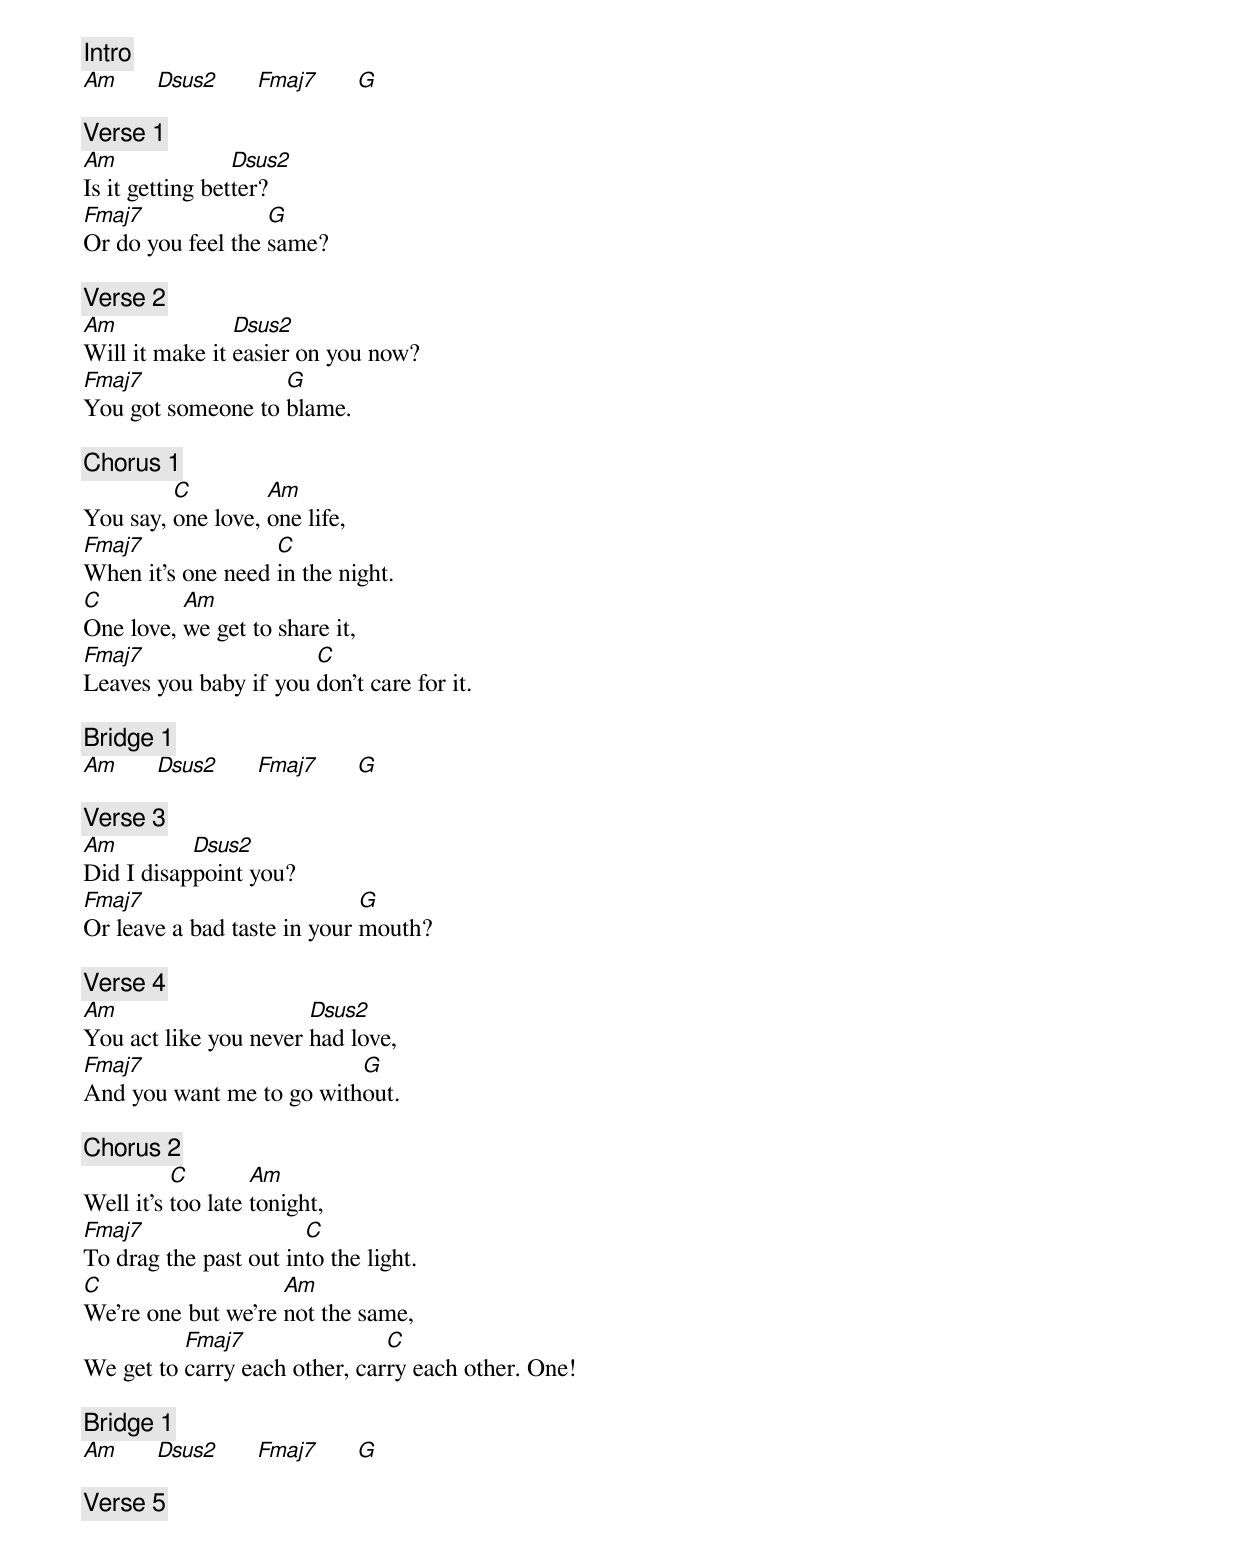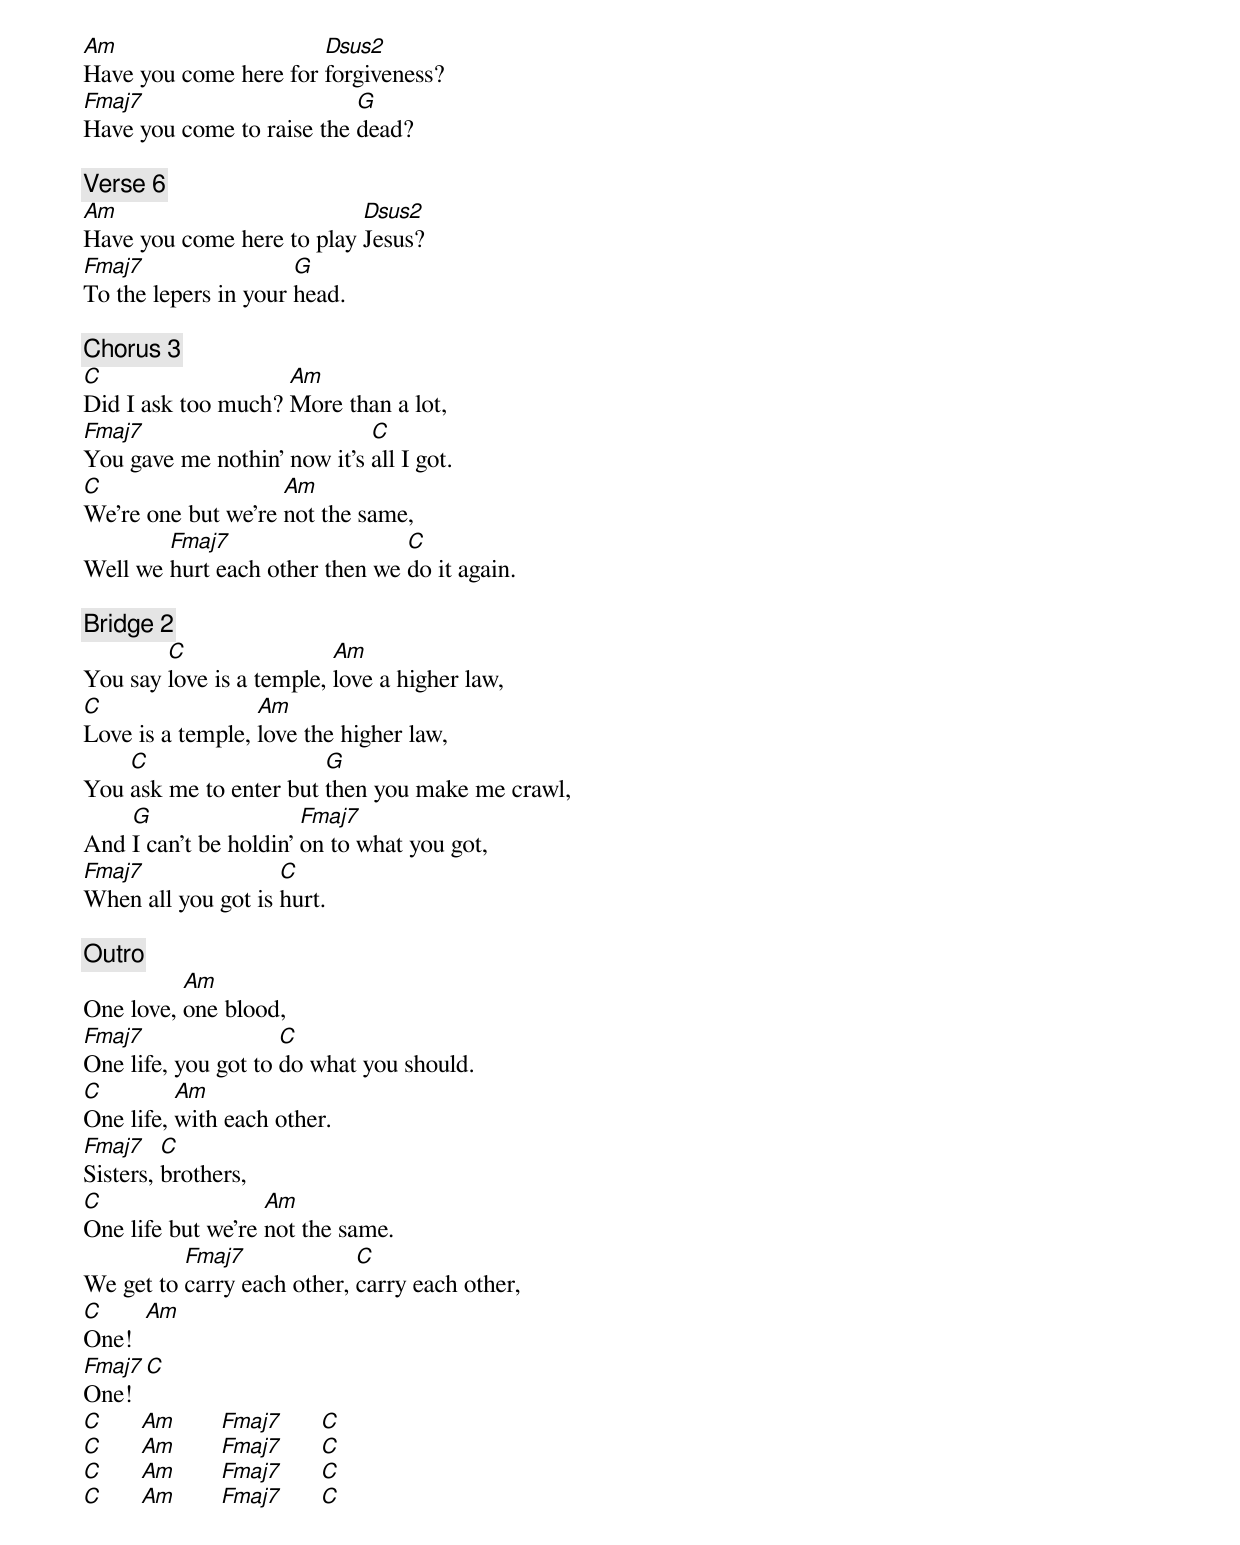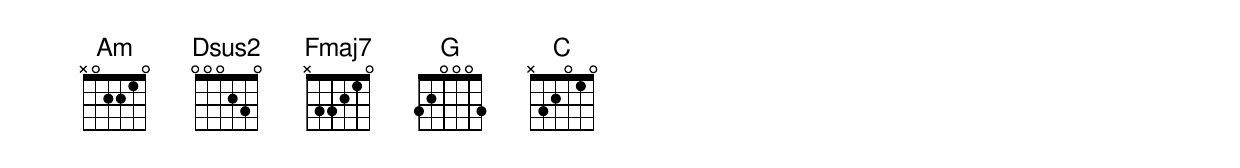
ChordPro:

{c: Intro}
[Am]      [Dsus2]      [Fmaj7]      [G]

{c: Verse 1}
[Am]Is it getting bet[Dsus2]ter?
[Fmaj7]Or do you feel the [G]same?

{c: Verse 2}
[Am]Will it make it [Dsus2]easier on you now?
[Fmaj7]You got someone to [G]blame.

{c: Chorus 1}
You say, [C]one love, [Am]one life,
[Fmaj7]When it's one need [C]in the night.
[C]One love, [Am]we get to share it,
[Fmaj7]Leaves you baby if you [C]don't care for it.

{c: Bridge 1}
[Am]      [Dsus2]      [Fmaj7]      [G]

{c: Verse 3}
[Am]Did I disap[Dsus2]point you?
[Fmaj7]Or leave a bad taste in your [G]mouth?

{c: Verse 4}
[Am]You act like you never [Dsus2]had love,
[Fmaj7]And you want me to go with[G]out.

{c: Chorus 2}
Well it's [C]too late [Am]tonight,
[Fmaj7]To drag the past out in[C]to the light.
[C]We're one but we're [Am]not the same,
We get to [Fmaj7]carry each other, car[C]ry each other. One!

{c: Bridge 1}
[Am]      [Dsus2]      [Fmaj7]      [G]

{c: Verse 5}
[Am]Have you come here for [Dsus2]forgiveness?
[Fmaj7]Have you come to raise the [G]dead?

{c: Verse 6}
[Am]Have you come here to play [Dsus2]Jesus?
[Fmaj7]To the lepers in your [G]head.

{c: Chorus 3}
[C]Did I ask too much? [Am]More than a lot,
[Fmaj7]You gave me nothin' now it's [C]all I got.
[C]We're one but we're [Am]not the same,
Well we [Fmaj7]hurt each other then we [C]do it again.

{c: Bridge 2}
You say [C]love is a temple, [Am]love a higher law,
[C]Love is a temple, [Am]love the higher law,
You [C]ask me to enter but [G]then you make me crawl,
And [G]I can't be holdin' [Fmaj7]on to what you got,
[Fmaj7]When all you got is [C]hurt.

{c: Outro}
One love, [Am]one blood,
[Fmaj7]One life, you got to [C]do what you should.
[C]One life, [Am]with each other.
[Fmaj7]Sisters, [C]brothers,
[C]One life but we're [Am]not the same.
We get to [Fmaj7]carry each other, [C]carry each other,
[C]One!  [Am]
[Fmaj7]One!  [C]
[C]      [Am]       [Fmaj7]      [C]
[C]      [Am]       [Fmaj7]      [C]
[C]      [Am]       [Fmaj7]      [C]
[C]      [Am]       [Fmaj7]      [C]
